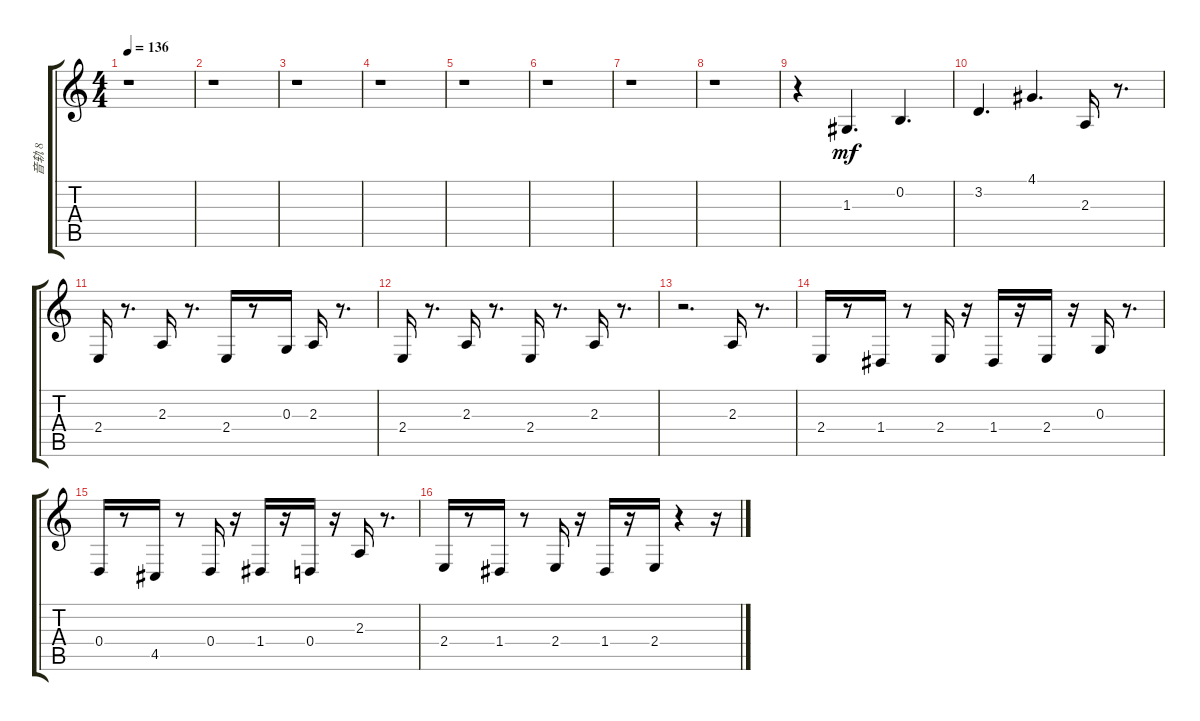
\track ("音轨 8" "音轨 8") {instrument vibraphone}
\staff {score tabs}
\tuning (E4 B3 G3 D3 A2 E2) {hide}
\ts (4 4)
\tempo 136
\clef g2
\ks c
r.1{dy mf instrument vibraphone} |
r.1 |
r.1 |
r.1 |
r.1 |
r.1 |
r.1 |
r.1 |
r.4 1.3.4{d} 0.2.4{d} |
3.2.4{d} 4.1.4{d} 2.3.16 r.8{d} |
2.4.16 r.8{d} 2.3.16 r.8{d} 2.4.16 r.8 0.3.16 2.3.16 r.8{d} |
2.4.16 r.8{d} 2.3.16 r.8{d} 2.4.16 r.8{d} 2.3.16 r.8{d} |
r.2{d} 2.3.16 r.8{d} |
2.4.16 r.8 1.4.16 r.8 2.4.16 r.16 1.4.16 r.16 2.4.16 r.16 0.3.16 r.8{d} |
0.4.16 r.8 4.5.16 r.8 0.4.16 r.16 1.4.16 r.16 0.4.16 r.16 2.3.16 r.8{d} |
2.4.16 r.8 1.4.16 r.8 2.4.16 r.16 1.4.16 r.16 2.4.16 r.4 r.16
